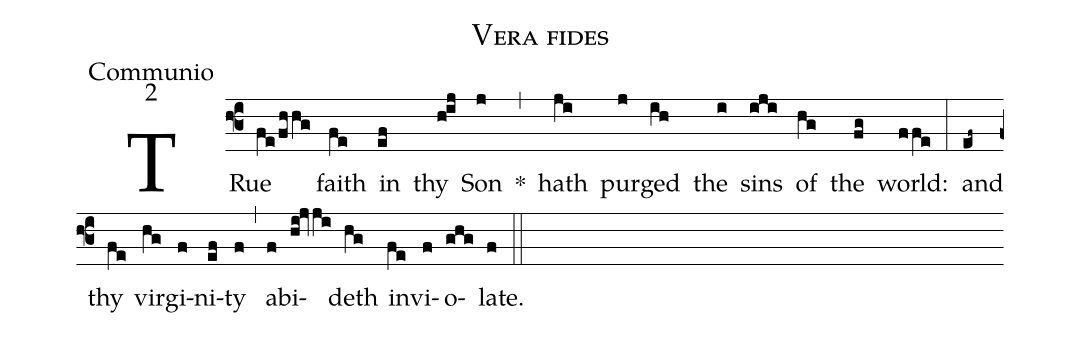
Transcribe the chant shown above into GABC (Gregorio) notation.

name:Vera fides;
office-part:Communio;
mode:2;
%%
(f3) TRue(fe/fhhg) faith(fe) in(ef) thy(h!ij) Son(j) *(,) hath(ji) pur(j)ged(ih) the(i) sins(iji) of(hg) the(fg) world:(ffe) (:) and(ef~) thy(fe) vir(hg)gi(f)ni(ef)ty(f) (,) a(f)bi(hi!jvji)deth(hg) in(fe)vi(f)o(ghg)late.(f) (::)
